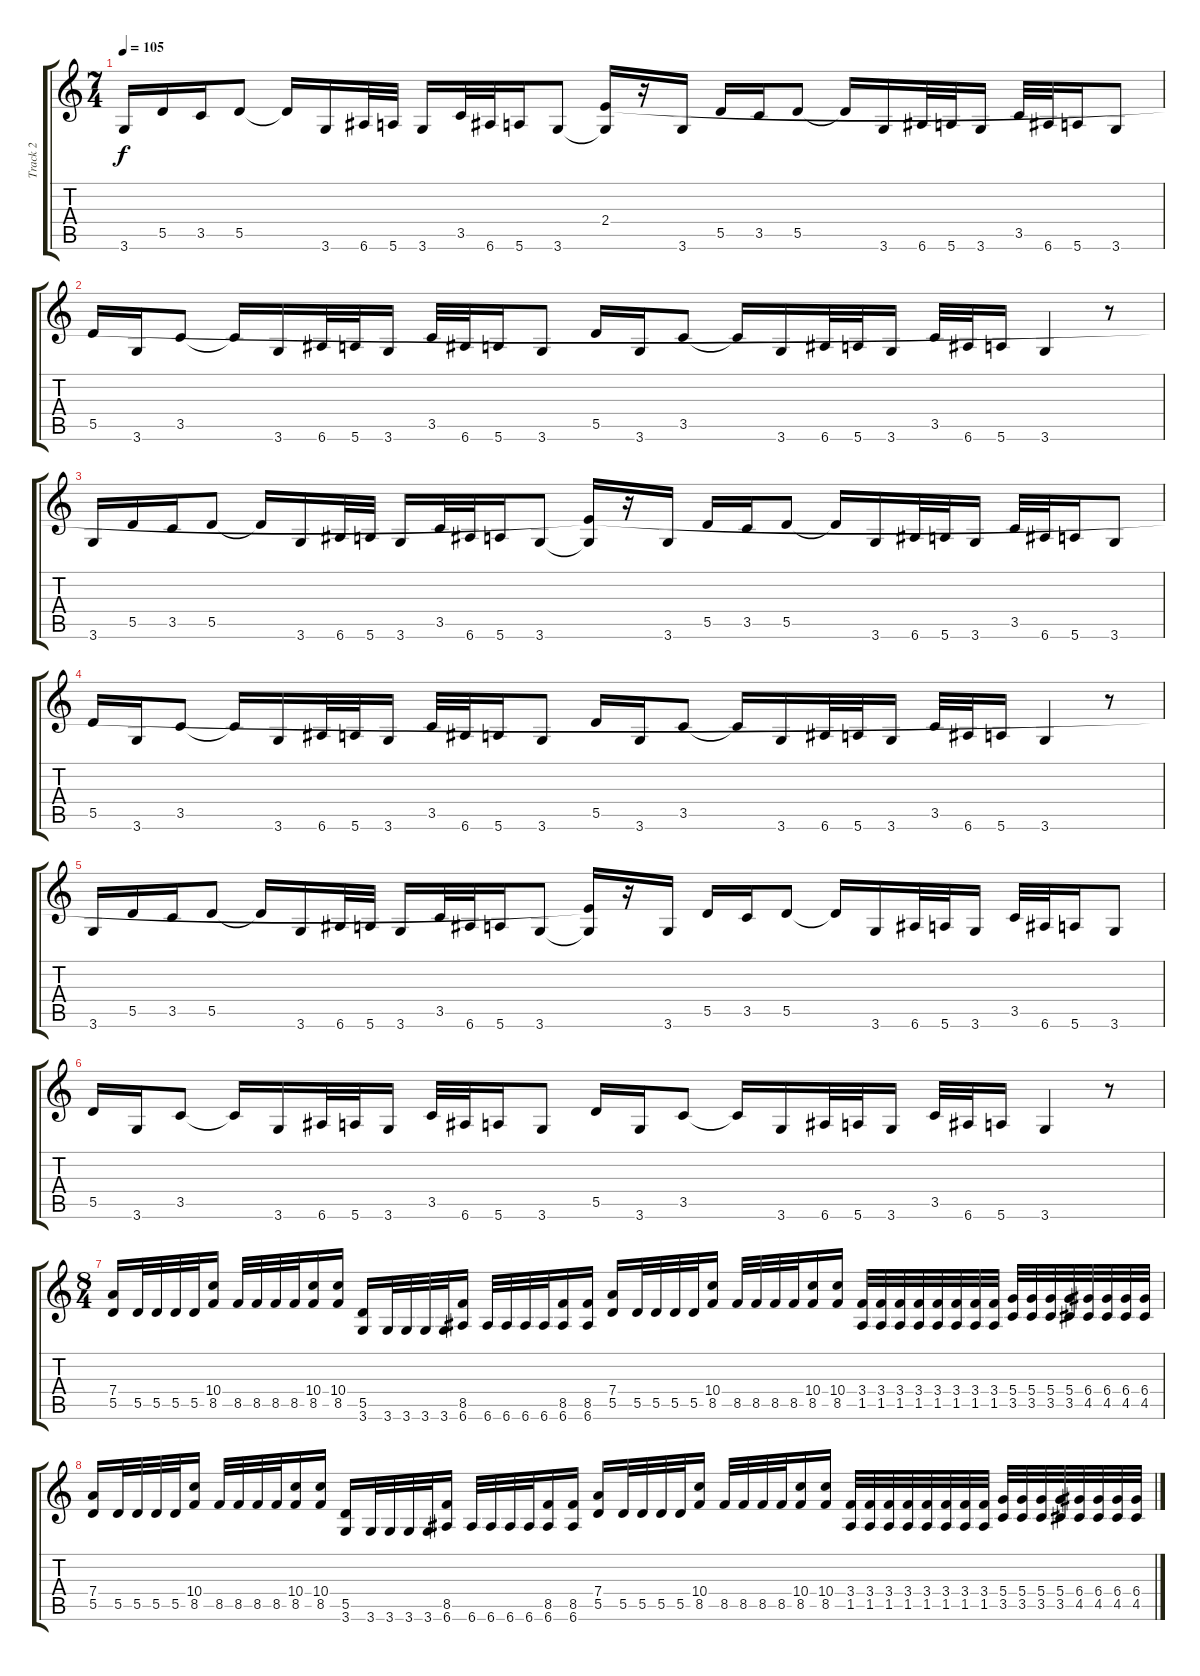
\track ("Track 2" "Track 2") {instrument distortionguitar}
\staff {score tabs}
\tuning (E4 B3 G3 D3 A2 E2) {hide}
\ts (7 4)
\tempo 105
\clef g2
\ks c
3.6.16{dy f} 5.5.16 3.5.16 5.5.8 5.5{t}.16 3.6.16 6.6.32 5.6.32 3.6.16 3.5.32 6.6.32 5.6.16 3.6.8 (2.4{t} 3.6{t}).16 r.16 3.6.16 5.5.16 3.5.16 5.5.8 5.5{t}.16 3.6.16 6.6.32 5.6.32 3.6.16 3.5.32 6.6.32 5.6.16 3.6.8 |
5.5.16 3.6.16 3.5.8 3.5{t}.16 3.6.16 6.6.32 5.6.32 3.6.16 3.5.32 6.6.32 5.6.16 3.6.8 5.5.16 3.6.16 3.5.8 3.5{t}.16 3.6.16 6.6.32 5.6.32 3.6.16 3.5.32 6.6.32 5.6.16 3.6.4 r.8 |
3.6.16 5.5.16 3.5.16 5.5.8 5.5{t}.16 3.6.16 6.6.32 5.6.32 3.6.16 3.5.32 6.6.32 5.6.16 3.6.8 (2.4{t} 3.6{t}).16 r.16 3.6.16 5.5.16 3.5.16 5.5.8 5.5{t}.16 3.6.16 6.6.32 5.6.32 3.6.16 3.5.32 6.6.32 5.6.16 3.6.8 |
5.5.16 3.6.16 3.5.8 3.5{t}.16 3.6.16 6.6.32 5.6.32 3.6.16 3.5.32 6.6.32 5.6.16 3.6.8 5.5.16 3.6.16 3.5.8 3.5{t}.16 3.6.16 6.6.32 5.6.32 3.6.16 3.5.32 6.6.32 5.6.16 3.6.4 r.8 |
3.6.16 5.5.16 3.5.16 5.5.8 5.5{t}.16 3.6.16 6.6.32 5.6.32 3.6.16 3.5.32 6.6.32 5.6.16 3.6.8 (2.4{t} 3.6{t}).16 r.16 3.6.16 5.5.16 3.5.16 5.5.8 5.5{t}.16 3.6.16 6.6.32 5.6.32 3.6.16 3.5.32 6.6.32 5.6.16 3.6.8 |
5.5.16 3.6.16 3.5.8 3.5{t}.16 3.6.16 6.6.32 5.6.32 3.6.16 3.5.32 6.6.32 5.6.16 3.6.8 5.5.16 3.6.16 3.5.8 3.5{t}.16 3.6.16 6.6.32 5.6.32 3.6.16 3.5.32 6.6.32 5.6.16 3.6.4 r.8 |
\ts (8 4)
(7.4 5.5).16 5.5.32 5.5.32 5.5.32 5.5.32 (10.4 8.5).16 8.5.32 8.5.32 8.5.32 8.5.32 (10.4 8.5).16 (10.4 8.5).16 (5.5 3.6).16 3.6.32 3.6.32 3.6.32 3.6.32 (8.5 6.6).16 6.6.32 6.6.32 6.6.32 6.6.32 (8.5 6.6).16 (8.5 6.6).16 (7.4 5.5).16 5.5.32 5.5.32 5.5.32 5.5.32 (10.4 8.5).16 8.5.32 8.5.32 8.5.32 8.5.32 (10.4 8.5).16 (10.4 8.5).16 (3.4 1.5).32 (3.4 1.5).32 (3.4 1.5).32 (3.4 1.5).32 (3.4 1.5).32 (3.4 1.5).32 (3.4 1.5).32 (3.4 1.5).32 (5.4 3.5).32 (5.4 3.5).32 (5.4 3.5).32 (5.4 3.5).32 (6.4 4.5).32 (6.4 4.5).32 (6.4 4.5).32 (6.4 4.5).32 |
(7.4 5.5).16 5.5.32 5.5.32 5.5.32 5.5.32 (10.4 8.5).16 8.5.32 8.5.32 8.5.32 8.5.32 (10.4 8.5).16 (10.4 8.5).16 (5.5 3.6).16 3.6.32 3.6.32 3.6.32 3.6.32 (8.5 6.6).16 6.6.32 6.6.32 6.6.32 6.6.32 (8.5 6.6).16 (8.5 6.6).16 (7.4 5.5).16 5.5.32 5.5.32 5.5.32 5.5.32 (10.4 8.5).16 8.5.32 8.5.32 8.5.32 8.5.32 (10.4 8.5).16 (10.4 8.5).16 (3.4 1.5).32 (3.4 1.5).32 (3.4 1.5).32 (3.4 1.5).32 (3.4 1.5).32 (3.4 1.5).32 (3.4 1.5).32 (3.4 1.5).32 (5.4 3.5).32 (5.4 3.5).32 (5.4 3.5).32 (5.4 3.5).32 (6.4 4.5).32 (6.4 4.5).32 (6.4 4.5).32 (6.4 4.5).32
